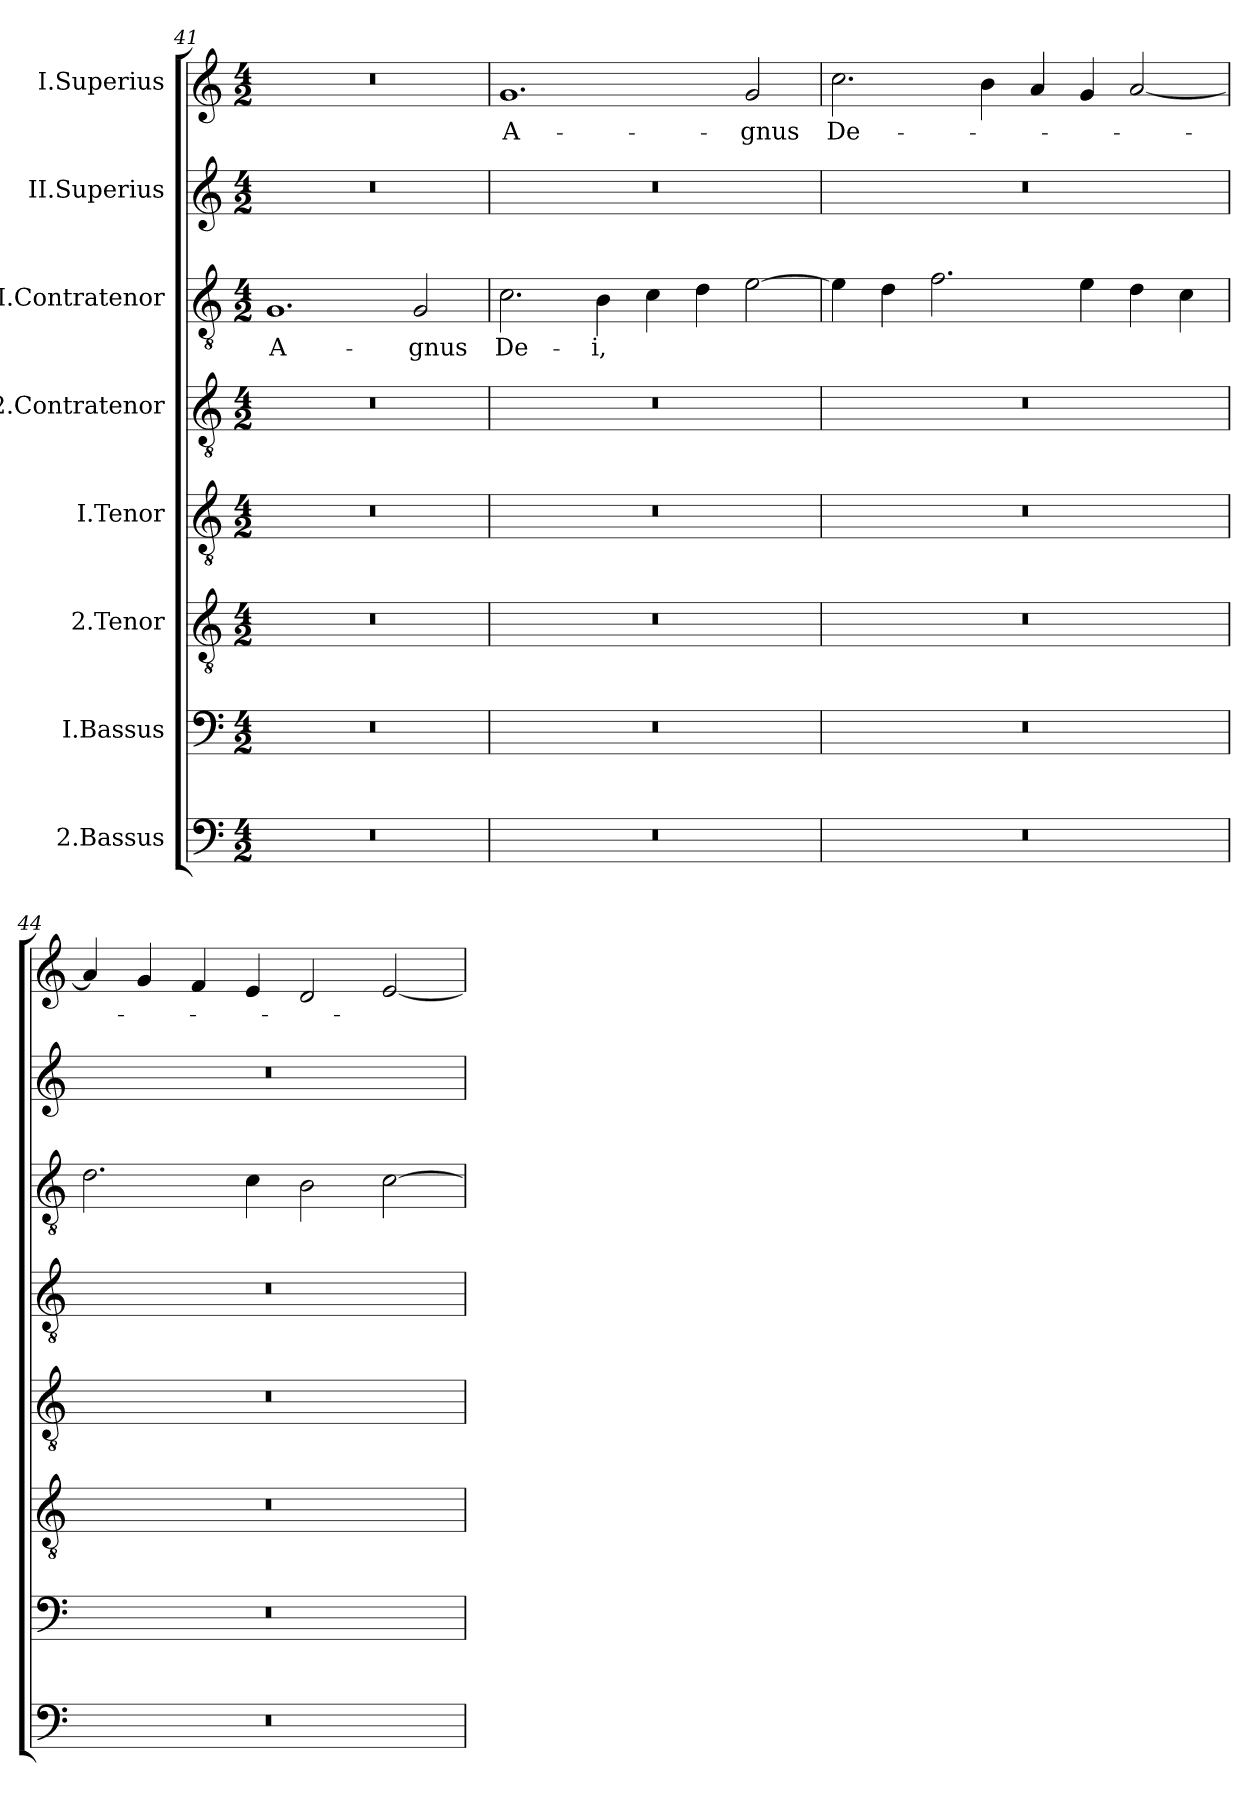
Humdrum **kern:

**kern	**kern	**kern	**kern	**kern	**kern	**text	**kern	**kern	**text
*part8	*part7	*part6	*part5	*part4	*part3	*part3	*part2	*part1	*part1
*staff8	*staff7	*staff6	*staff5	*staff4	*staff3	*staff3	*staff2	*staff1	*staff1
*I"2.Bassus	*I"I.Bassus	*I"2.Tenor	*I"I.Tenor	*I"2.Contratenor	*I"I.Contratenor	*	*I"II.Superius	*I"I.Superius	*
*clefF4	*clefF4	*clefGv2	*clefGv2	*clefGv2	*clefGv2	*	*clefG2	*clefG2	*
*k[]	*k[]	*k[]	*k[]	*k[]	*k[]	*	*k[]	*k[]	*
*M4/2	*M4/2	*M4/2	*M4/2	*M4/2	*M4/2	*	*M4/2	*M4/2	*
=41	=41	=41	=41	=41	=41	=41	=41	=41	=41
0r	0r	0r	0r	0r	1.G/	A-	0r	0r	.
.	.	.	.	.	2G/	-gnus	.	.	.
=42	=42	=42	=42	=42	=42	=42	=42	=42	=42
0r	0r	0r	0r	0r	2.c\	De-	0r	1.g/	A-
.	.	.	.	.	4B\	-i,	.	.	.
.	.	.	.	.	4c\	.	.	.	.
.	.	.	.	.	4d\	.	.	.	.
.	.	.	.	.	[2e\	.	.	2g/	-gnus
=43	=43	=43	=43	=43	=43	=43	=43	=43	=43
0r	0r	0r	0r	0r	4e\]	.	0r	2.cc\	De-
.	.	.	.	.	4d\	.	.	.	.
.	.	.	.	.	2.f\	.	.	.	.
.	.	.	.	.	.	.	.	4b\	.
.	.	.	.	.	.	.	.	4a/	.
.	.	.	.	.	4e\	.	.	4g/	.
.	.	.	.	.	4d\	.	.	[2a/	.
.	.	.	.	.	4c\	.	.	.	.
=44	=44	=44	=44	=44	=44	=44	=44	=44	=44
0r	0r	0r	0r	0r	2.d\	.	0r	4a/]	.
.	.	.	.	.	.	.	.	4g/	.
.	.	.	.	.	.	.	.	4f/	.
.	.	.	.	.	4c\	.	.	4e/	.
.	.	.	.	.	2B\	.	.	2d/	.
.	.	.	.	.	[2c\	.	.	[2e/	.
=	=	=	=	=	=	=	=	=	=
*-	*-	*-	*-	*-	*-	*-	*-	*-	*-
